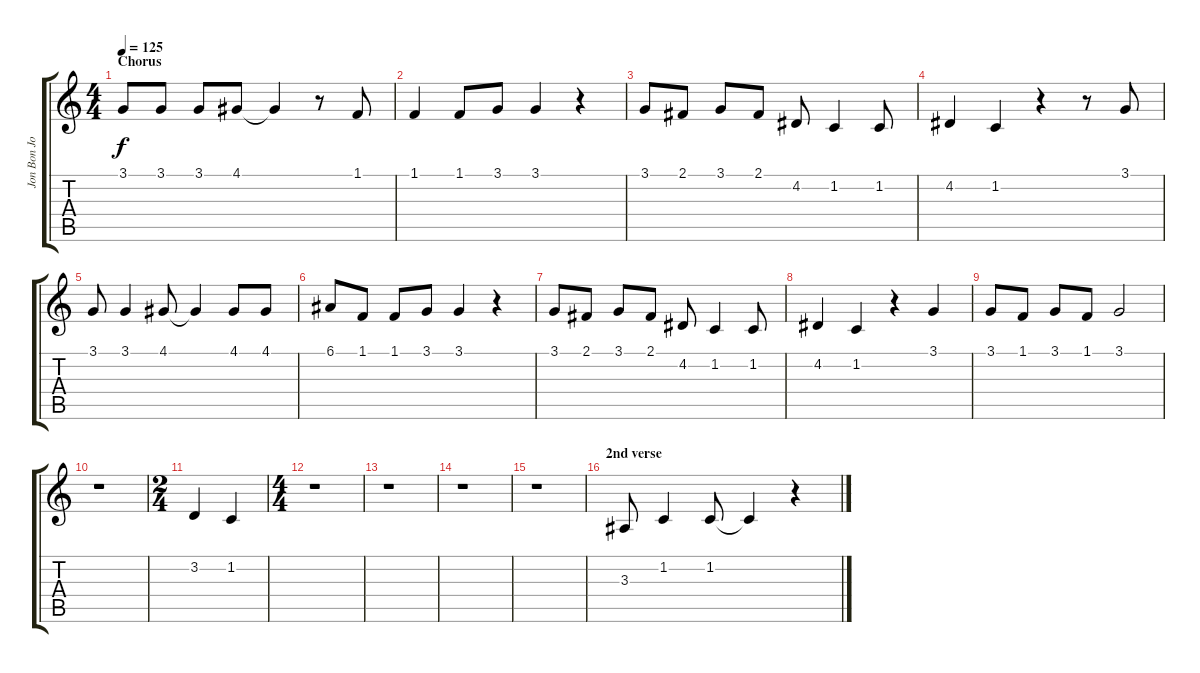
\track ("Jon Bon Jovi" "Jon Bon Jo") {instrument tenorsax}
\staff {score tabs}
\tuning (E4 B3 G3 D3 A2 E2) {hide}
\ts (4 4)
\section ("" "Chorus")
\tempo 125
\clef g2
\ks c
3.1.8{dy f} 3.1.8 3.1.8 4.1.8 4.1{t}.4 r.8 1.1.8 |
1.1.4 1.1.8 3.1.8 3.1.4 r.4 |
3.1.8 2.1.8 3.1.8 2.1.8 4.2.8 1.2.4 1.2.8 |
4.2.4 1.2.4 r.4 r.8 3.1.8 |
3.1.8 3.1.4 4.1.8 4.1{t}.4 4.1.8 4.1.8 |
6.1.8 1.1.8 1.1.8 3.1.8 3.1.4 r.4 |
3.1.8 2.1.8 3.1.8 2.1.8 4.2.8 1.2.4 1.2.8 |
4.2.4 1.2.4 r.4 3.1.4 |
3.1.8 1.1.8 3.1.8 1.1.8 3.1.2 |
r.1 |
\ts (2 4)
3.2.4 1.2.4 |
\ts (4 4)
r.1 |
r.1 |
r.1 |
r.1 |
\section ("" "2nd verse")
3.3.8 1.2.4 1.2.8 1.2{t}.4 r.4
